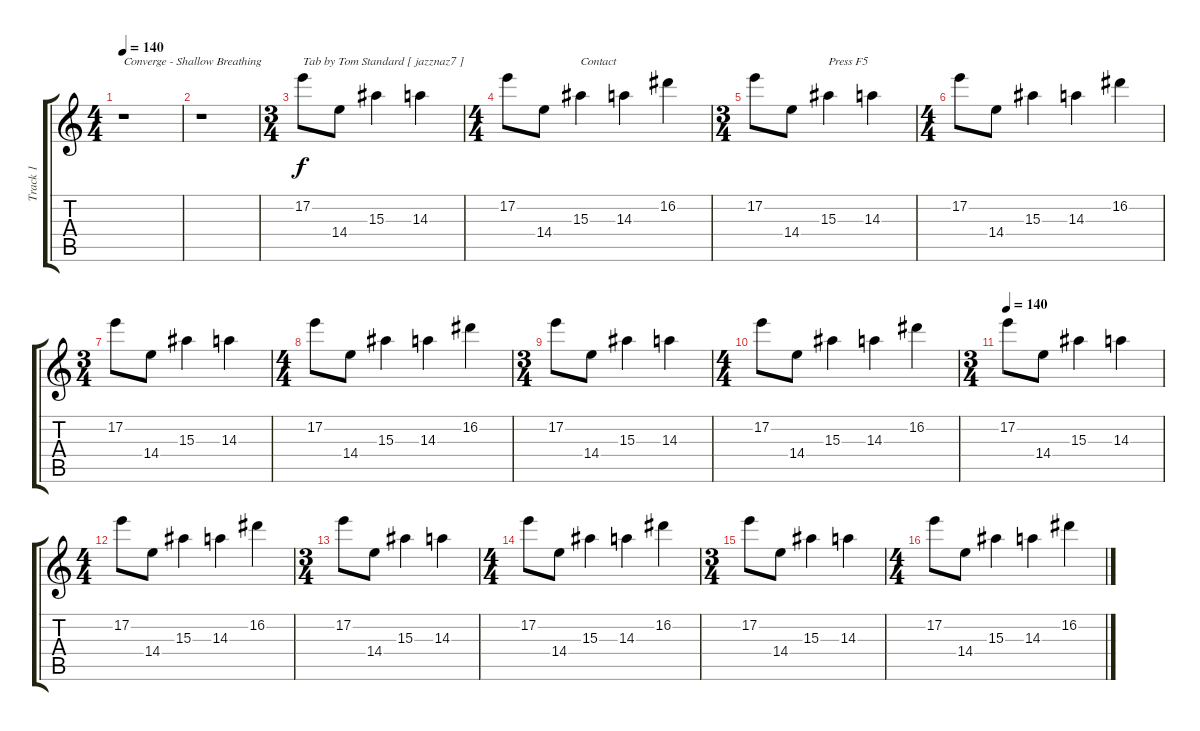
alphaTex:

\track ("Track 1" "Track 1") {instrument distortionguitar}
\staff {score tabs}
\tuning (E4 B3 G3 D3 A2 E2) {hide}
\ts (4 4)
\tempo 140
\clef g2
\ks c
r.1{txt "Converge - Shallow Breathing" dy f instrument distortionguitar} |
r.1 |
\ts (3 4)
17.2.8{txt "Tab by Tom Standard [ jazznaz7 ]"} 14.4.8 15.3.4 14.3.4 |
\ts (4 4)
17.2.8 14.4.8 15.3.4{txt "Contact"} 14.3.4 16.2.4 |
\ts (3 4)
17.2.8 14.4.8 15.3.4{txt "Press F5"} 14.3.4 |
\ts (4 4)
17.2.8 14.4.8 15.3.4 14.3.4 16.2.4 |
\ts (3 4)
17.2.8 14.4.8 15.3.4 14.3.4 |
\ts (4 4)
17.2.8 14.4.8 15.3.4 14.3.4 16.2.4 |
\ts (3 4)
17.2.8 14.4.8 15.3.4 14.3.4 |
\ts (4 4)
17.2.8 14.4.8 15.3.4 14.3.4 16.2.4 |
\ts (3 4)
\tempo 140
17.2.8 14.4.8 15.3.4 14.3.4 |
\ts (4 4)
17.2.8 14.4.8 15.3.4 14.3.4 16.2.4 |
\ts (3 4)
17.2.8 14.4.8 15.3.4 14.3.4 |
\ts (4 4)
17.2.8 14.4.8 15.3.4 14.3.4 16.2.4 |
\ts (3 4)
17.2.8 14.4.8 15.3.4 14.3.4 |
\ts (4 4)
17.2.8 14.4.8 15.3.4 14.3.4 16.2.4
